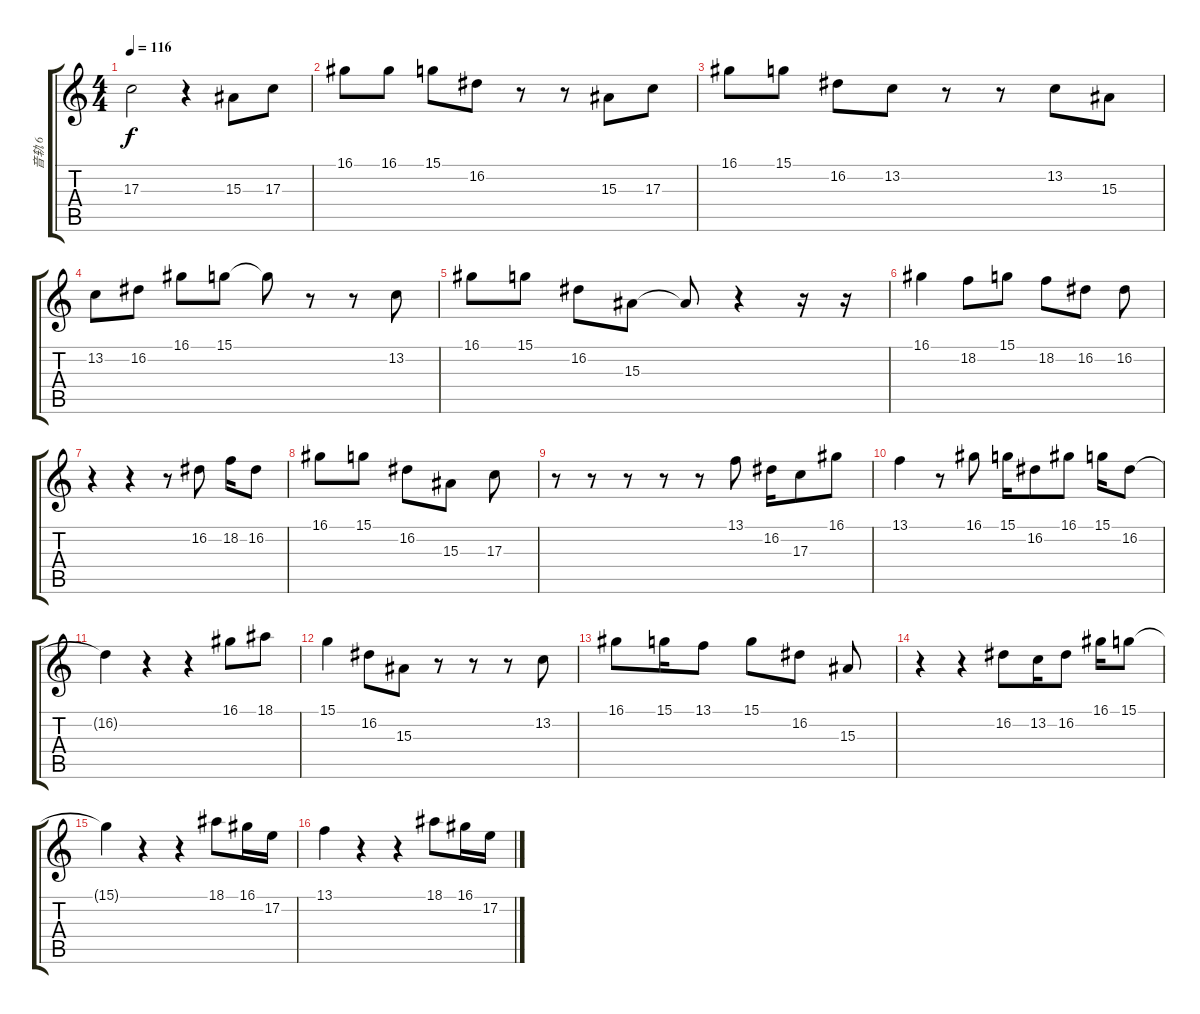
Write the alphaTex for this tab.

\track ("音轨 6" "音轨 6") {instrument pad4choir}
\staff {score tabs}
\tuning (E4 B3 G3 D3 A2 E2) {hide}
\ts (4 4)
\tempo 116
\clef g2
\ks c
17.3.2{dy f} r.4 15.3.8 17.3.8 |
16.1.8 16.1.8 15.1.8 16.2.8 r.8 r.8 15.3.8 17.3.8 |
16.1.8 15.1.8 16.2.8 13.2.8 r.8 r.8 13.2.8 15.3.8 |
13.2.8 16.2.8 16.1.8 15.1.8 15.1{t}.8 r.8 r.8 13.2.8 |
16.1.8 15.1.8 16.2.8 15.3.8 15.3{t}.8 r.4 r.16 r.16 |
16.1.4 18.2.8 15.1.8 18.2.8 16.2.8 16.2.8 |
r.4 r.4 r.8 16.2.8 18.2.16 16.2.8 |
16.1.8 15.1.8 16.2.8 15.3.8 17.3.8 |
r.8 r.8 r.8 r.8 r.8 13.1.8 16.2.16 17.3.8 16.1.8 |
13.1.4 r.8 16.1.8 15.1.16 16.2.8 16.1.8{txt ""} 15.1.16 16.2.8 |
16.2{t}.4 r.4 r.4 16.1.8 18.1.8 |
15.1.4 16.2.8 15.3.8 r.8 r.8 r.8 13.2.8 |
16.1.8 15.1.16 13.1.8 15.1.8 16.2.8 15.3.8 |
r.4 r.4 16.2.8 13.2.16 16.2.8 16.1.16 15.1.8 |
15.1{t}.4 r.4 r.4 18.1.8 16.1.16 17.2.16 |
13.1.4 r.4 r.4 18.1.8 16.1.16 17.2.16
